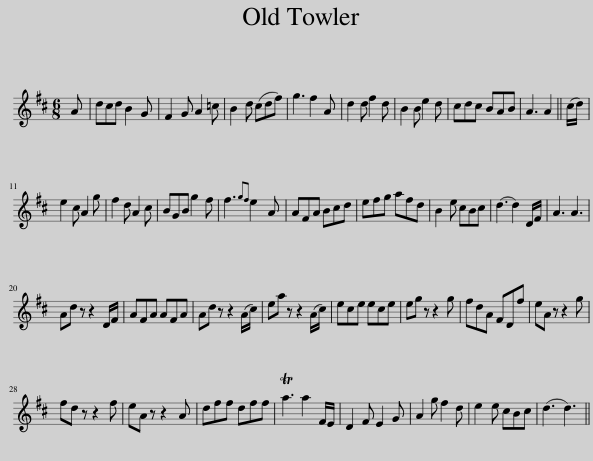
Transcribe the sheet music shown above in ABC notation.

X:1
L:1/8
M:6/8
I:linebreak $
K:D
V:1 treble
V:1
 A | dcd B2 G | F2 G A2 =c | B2 d (cdf) | g3 f2 A | %5
 d2 d f2 d | B2 B e2 d | cdc BAB | A3 A2 || (c/d/) |$ %10
 e2 c A2 g | f2 d A2 c | BGB g2 f | f3{gf} e2 A | AFA Bcd | %15
 efg afd | B2 e cBc | (d3 d2) D/F/ | A3 A3 |$ Ad z z2 D/F/ | %20
 AFA AFA | Ad z z2 (A/c/) | ea z z2 (A/c/) | ece ece | eg z z2 g | %25
 fdA FDf | eA z z2 g |$ fd z z2 f | eA z z2 A | dff dff | %30
 Ta3 a2 F/E/ | D2 F E2 G | A2 g f2 d | e2 e cBc | (d3 d3) || %35
